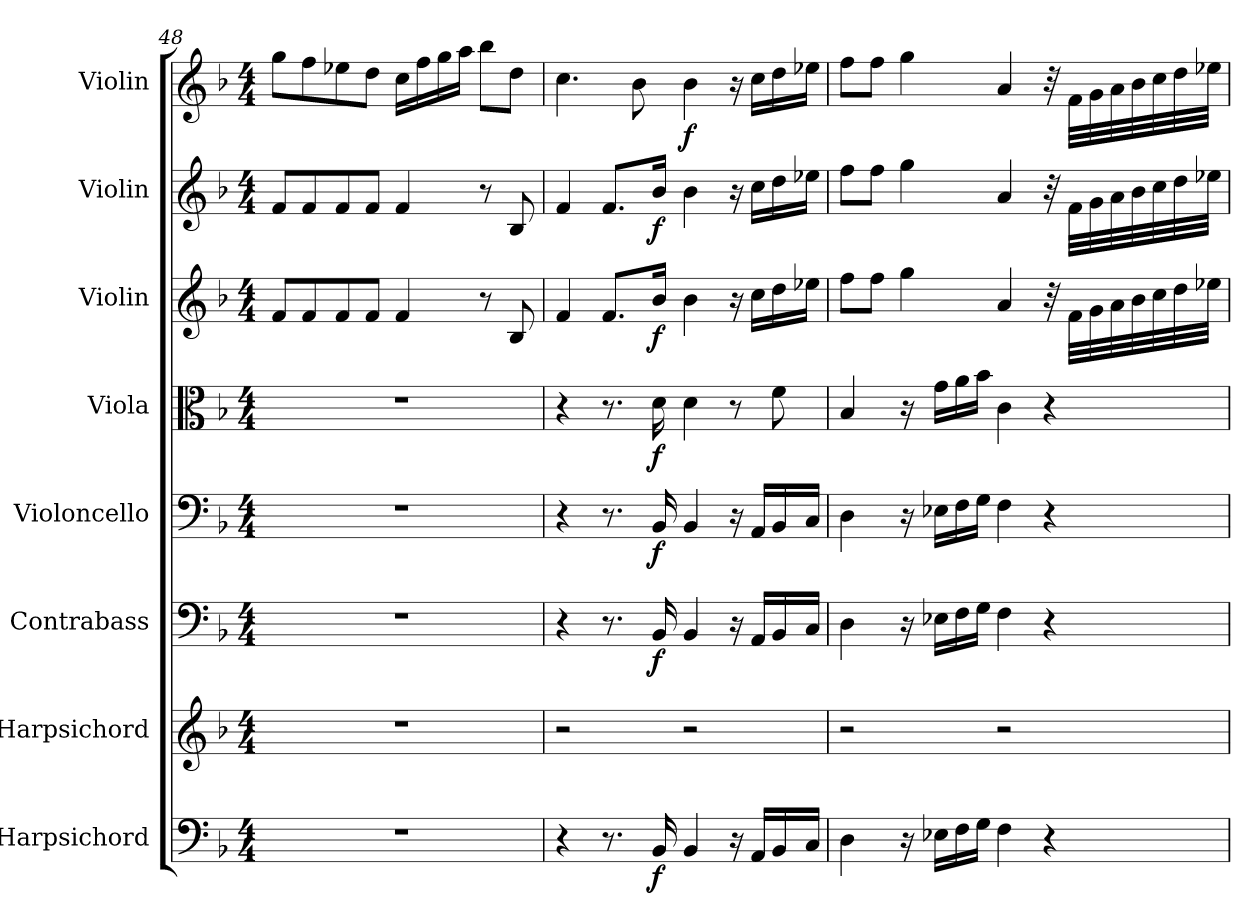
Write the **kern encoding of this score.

**kern	**dynam	**kern	**kern	**dynam	**kern	**dynam	**kern	**dynam	**kern	**dynam	**kern	**dynam	**kern	**dynam
*part8	*part8	*part7	*part6	*part6	*part5	*part5	*part4	*part4	*part3	*part3	*part2	*part2	*part1	*part1
*staff8	*staff8	*staff7	*staff6	*staff6	*staff5	*staff5	*staff4	*staff4	*staff3	*staff3	*staff2	*staff2	*staff1	*staff1
*I"Harpsichord	*	*I"Harpsichord	*I"Contrabass	*	*I"Violoncello	*	*I"Viola	*	*I"Violin	*	*I"Violin	*	*I"Violin	*
*I'Hpschd	*	*I'Hpschd	*I'Cb	*	*I'Vc	*	*I'Vla	*	*I'Vln	*	*I'Vln	*	*I'Vln	*
*clefF4	*	*clefG2	*clefF4	*	*clefF4	*	*clefC3	*	*clefG2	*	*clefG2	*	*clefG2	*
*k[b-]	*	*k[b-]	*k[b-]	*	*k[b-]	*	*k[b-]	*	*k[b-]	*	*k[b-]	*	*k[b-]	*
*M4/4	*	*M4/4	*M4/4	*	*M4/4	*	*M4/4	*	*M4/4	*	*M4/4	*	*M4/4	*
=48	=48	=48	=48	=48	=48	=48	=48	=48	=48	=48	=48	=48	=48	=48
1r	.	1r	1r	.	1r	.	1r	.	8f/L	.	8f/L	.	8gg\L	.
.	.	.	.	.	.	.	.	.	8f/	.	8f/	.	8ff\	.
.	.	.	.	.	.	.	.	.	8f/	.	8f/	.	8ee-X\	.
.	.	.	.	.	.	.	.	.	8f/J	.	8f/J	.	8dd\J	.
.	.	.	.	.	.	.	.	.	4f/	.	4f/	.	16cc\LL	.
.	.	.	.	.	.	.	.	.	.	.	.	.	16ff\	.
.	.	.	.	.	.	.	.	.	.	.	.	.	16gg\	.
.	.	.	.	.	.	.	.	.	.	.	.	.	16aa\JJ	.
.	.	.	.	.	.	.	.	.	8r	.	8r	.	8bb-\L	.
.	.	.	.	.	.	.	.	.	8B-/	.	8B-/	.	8dd\J	.
=49	=49	=49	=49	=49	=49	=49	=49	=49	=49	=49	=49	=49	=49	=49
4r	.	2r	4r	.	4r	.	4r	.	4f/	.	4f/	.	4.cc\	.
8.r	.	.	8.r	.	8.r	.	8.r	.	8.f/L	.	8.f/L	.	.	.
.	.	.	.	.	.	.	.	.	.	.	.	.	8b-\	.
16BB-/	f	.	16BB-/	f	16BB-/	f	16d\	f	16b-/Jk	f	16b-/Jk	f	.	.
4BB-/	.	2r	4BB-/	.	4BB-/	.	4d\	.	4b-\	.	4b-\	.	4b-\	f
16r	.	.	16r	.	16r	.	8r	.	16r	.	16r	.	16r	.
16AA/LL	.	.	16AA/LL	.	16AA/LL	.	.	.	16cc\LL	.	16cc\LL	.	16cc\LL	.
16BB-/	.	.	16BB-/	.	16BB-/	.	8f\	.	16dd\	.	16dd\	.	16dd\	.
16C/JJ	.	.	16C/JJ	.	16C/JJ	.	.	.	16ee-X\JJ	.	16ee-X\JJ	.	16ee-X\JJ	.
=50	=50	=50	=50	=50	=50	=50	=50	=50	=50	=50	=50	=50	=50	=50
4D\	.	2r	4D\	.	4D\	.	4B-/	.	8ff\L	.	8ff\L	.	8ff\L	.
.	.	.	.	.	.	.	.	.	8ff\J	.	8ff\J	.	8ff\J	.
16r	.	.	16r	.	16r	.	16r	.	4gg\	.	4gg\	.	4gg\	.
16E-X\LL	.	.	16E-X\LL	.	16E-X\LL	.	16g\LL	.	.	.	.	.	.	.
16F\	.	.	16F\	.	16F\	.	16a\	.	.	.	.	.	.	.
16G\JJ	.	.	16G\JJ	.	16G\JJ	.	16b-\JJ	.	.	.	.	.	.	.
4F\	.	2r	4F\	.	4F\	.	4c\	.	4a/	.	4a/	.	4a/	.
4r	.	.	4r	.	4r	.	4r	.	32r	.	32r	.	32r	.
.	.	.	.	.	.	.	.	.	32f\LLL	.	32f\LLL	.	32f\LLL	.
.	.	.	.	.	.	.	.	.	32g\	.	32g\	.	32g\	.
.	.	.	.	.	.	.	.	.	32a\	.	32a\	.	32a\	.
.	.	.	.	.	.	.	.	.	32b-\	.	32b-\	.	32b-\	.
.	.	.	.	.	.	.	.	.	32cc\	.	32cc\	.	32cc\	.
.	.	.	.	.	.	.	.	.	32dd\	.	32dd\	.	32dd\	.
.	.	.	.	.	.	.	.	.	32ee-X\JJJ	.	32ee-X\JJJ	.	32ee-X\JJJ	.
=	=	=	=	=	=	=	=	=	=	=	=	=	=	=
*-	*-	*-	*-	*-	*-	*-	*-	*-	*-	*-	*-	*-	*-	*-
